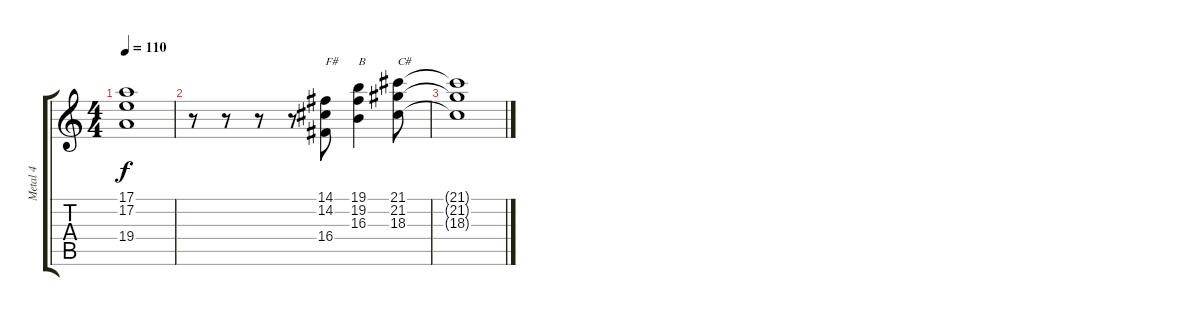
\track ("Metal 4" "Metal 4") {instrument sopranosax}
\staff {score tabs}
\tuning (E4 B3 G3 D3 A2 E2) {hide}
\ts (4 4)
\tempo 110
\clef g2
\ks c
(17.1{t} 17.2{t} 19.4{t}).1{dy f} |
r.8 r.8 r.8 r.8 (14.1 14.2 16.4).8{txt "F#"} (19.1 19.2 16.3).4{txt "B"} (21.1 21.2 18.3).8{txt "C#"} |
(21.1{t} 21.2{t} 18.3{t}).1
